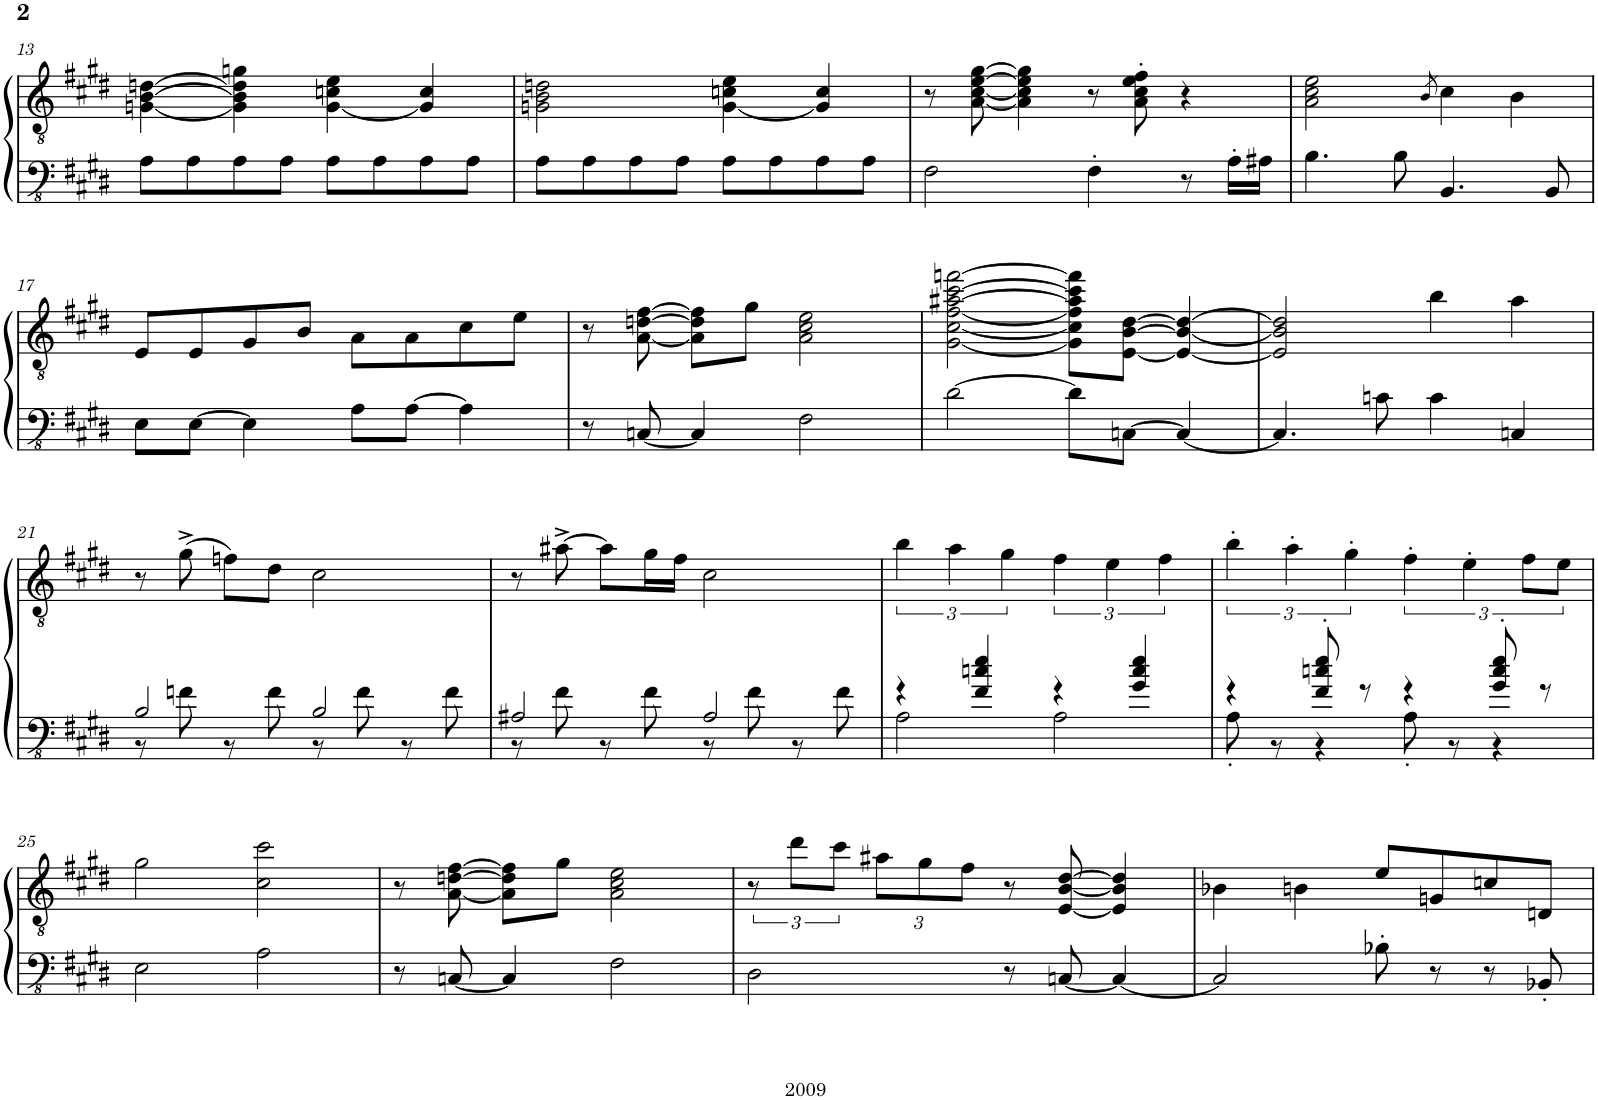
**kern	**kern
*part1	*part1
*staff2	*staff1
*I"Piano	*
*I'Pno.	*
!!LO:PB:g=z
*clefFv4	*clefGv2
*k[f#c#g#d#]	*k[f#c#g#d#]
*M4/4	*M4/4
=13	=13
8AA\L	[4Gn\ [4B\ [4dn\
8AA\	.
8AA\	4G\] 4B\] 4d\] 4gn\
8AA\J	.
8AA\L	[4G\ 4cn\ 4e\
8AA\	.
8AA\	4G/] 4c/
8AA\J	.
=14	=14
8AA\L	2Gn\ 2B\ 2dn\
8AA\	.
8AA\	.
8AA\J	.
8AA\L	[4G\ 4cn\ 4e\
8AA\	.
8AA\	4G/] 4c/
8AA\J	.
=15	=15
2FF#\	8r
.	[8A\ [8c#\ [8e\ [8g#\
.	4A\] 4c#\] 4e\] 4g#\]
4FF#'\	8r
.	8A\' 8c#\' 8e\' 8f#\'
8r	4r
16AA'\LL	.
16AA#X\JJ	.
=16	=16
4.BB\	2A\ 2c#\ 2e\
8BB\	.
.	8qB/
4.BBB/	4c#\
.	4B\
8BBB/	.
!!LO:LB:g=z
=17	=17
8EE\L	8E/L
[8EE\J	8E/
4EE\]	8G#/
.	8B/J
8AA\L	8A\L
[8AA\J	8A\
4AA\]	8c#\
.	8e\J
=18	=18
8r	8r
[8CCn/	[8A\ [8dn\ [8f#\
4CC/]	8A\] 8d\] 8f#\]L
.	8g#\J
2FF#\	2A\ 2c#\ 2e\
=19	=19
[2D#\	[2G#\ [2c#\ [2f#\ [2a#X\ [2cc#\ [2ffn\
8D#\L]	8G#\] 8c#\] 8f#\] 8a#\] 8cc#\] 8ff\]L
[8CCn\J	[8E\ [8B\ [8d#\J
4CC/_	4E/_ 4B/_ 4d#/_
=20	=20
4.CC/]	2E/] 2B/] 2d#/]
8Cn\	.
4C\	4b\
4CCn/	4a\
!!LO:LB:g=z
=21	=21
*^	*
2BB/	8r	8r
.	8Fn\	(8g#^\
.	8r	8fn\L)
.	8F\	8d#\J
2BB/	8r	2c#\
.	8F\	.
.	8r	.
.	8F\	.
=22	=22	=22
2AA#X/	8r	8r
.	8F#\	[8a#X^\
.	8r	8a#\L]
.	8F#\	16g#\L
.	.	16f#\JJ
2AA#/	8r	2c#\
.	8F#\	.
.	8r	.
.	8F#\	.
=23	=23	=23
4r	2AA\	6b\
.	.	6a\
4F#/ 4cn/ 4e/	.	.
.	.	6g#\
4r	2AA\	6f#\
.	.	6e\
4G#/ 4c/ 4e/	.	.
.	.	6f#\
=24	=24	=24
4r	8AA'\	6b'\
.	8r	.
.	.	6a'\
8F#/' 8cn/' 8e/'	4r	.
.	.	6g#'\
8r	.	.
4r	8AA'\	6f#'\
.	8r	.
.	.	6e'\
8G#/' 8c/' 8e/'	4r	.
.	.	12f#\L
8r	.	.
.	.	12e\J
*v	*v	*
!!LO:LB:g=z
=25	=25
2EE\	2g#\
2AA\	2c#\ 2cc#\
=26	=26
8r	8r
[8CCn/	[8A\ [8dn\ [8f#\
4CC/]	8A\] 8d\] 8f#\]L
.	8g#\J
2FF#\	2A\ 2c#\ 2e\
=27	=27
2DD#\	12r
.	12dd#\L
.	12cc#\J
*	*Xbrackettup
.	12a#X\L
.	12g#\
.	12f#\J
8r	8r
[8CCn/	[8E/ [8B/ [8d#/
4CC/_	4E/] 4B/] 4d#/]
=28	=28
2CC/]	4B-X\
.	4Bn\
8BB-X'\	8e/L
8r	8Gn/
8r	8cn/
8BBB-X'/	8Dn/J
=	=
*-	*-
